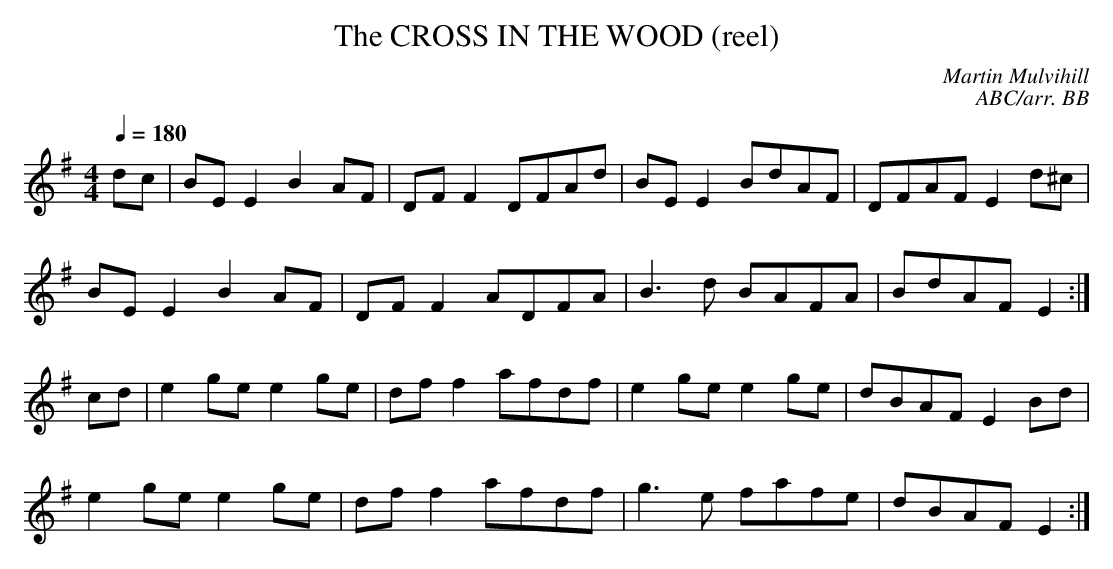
X:1
T:CROSS IN THE WOOD (reel), The
C:Martin Mulvihill
C:ABC/arr. BB
Q:1/4=180
M:4/4
L:1/8
K:Em
dc|BE E2 B2 AF|DF F2 DFAd|BE E2 BdAF|DFAF E2 d^c|
BE E2 B2 AF|DF F2 ADFA|B3 d BAFA|BdAF E2 :|
cd|e2 ge e2 ge|df f2 afdf|e2 ge e2 ge|dBAF E2Bd|
e2 ge e2 ge|df f2 afdf|g3e fafe|dBAF E2 :|
